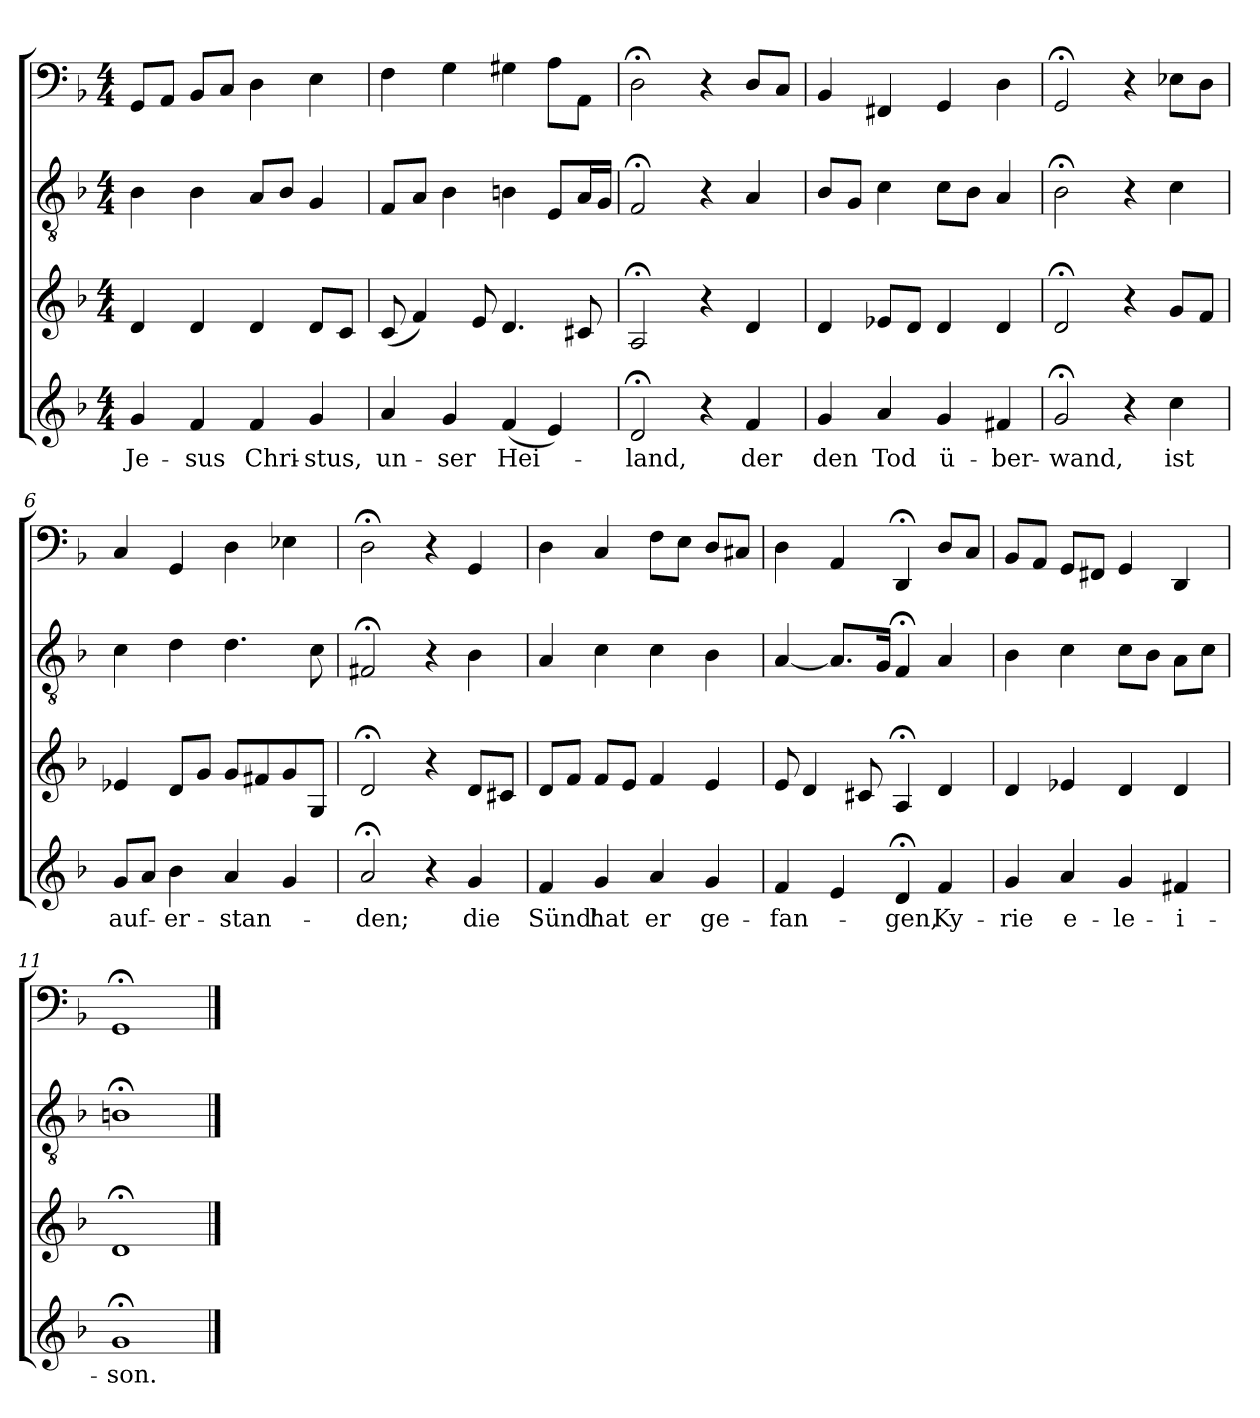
**kern	**text	**kern	**kern	**kern
*part4	*part4	*part3	*part2	*part1
*staff4	*staff4	*staff3	*staff2	*staff1
*clefG2	*	*clefG2	*clefGv2	*clefF4
*k[b-]	*	*k[b-]	*k[b-]	*k[b-]
*d:	*	*d:	*d:	*d:
*M4/4	*	*M4/4	*M4/4	*M4/4
=1	=1	=1	=1	=1
4g/	Je-	4d/	4B-\	8GG/L
.	.	.	.	8AA/J
4f/	-sus	4d/	4B-\	8BB-/L
.	.	.	.	8C/J
4f/	Chri-	4d/	8A/L	4D\
.	.	.	8B-/J	.
4g/	-stus,	8d/L	4G/	4E\
.	.	8c/J	.	.
=2	=2	=2	=2	=2
4a/	un-	(8c/	8F/L	4F\
.	.	4f/)	8A/J	.
4g/	-ser	.	4B-\	4G\
.	.	8e/	.	.
(4f/	Hei-	4.d/	4Bn\	4G#X\
4e/)	.	.	8E/L	8A\L
.	.	8c#X/	16A/L	8AA\J
.	.	.	16G/JJ	.
=3	=3	=3	=3	=3
2d;</	-land,	2A;</	2F;</	2D;<\
4r	.	4r	4r	4r
4f/	der	4d/	4A/	8D/L
.	.	.	.	8C/J
=4	=4	=4	=4	=4
4g/	den	4d/	8B-/L	4BB-/
.	.	.	8G/J	.
4a/	Tod	8e-X/L	4c\	4FF#X/
.	.	8d/J	.	.
4g/	ü-	4d/	8c\L	4GG/
.	.	.	8B-\J	.
4f#X/	-ber-	4d/	4A/	4D\
=5	=5	=5	=5	=5
2g;</	-wand,	2d;</	2B-;<\	2GG;</
4r	.	4r	4r	4r
4cc\	ist	8g/L	4c\	8E-X\L
.	.	8f/J	.	8D\J
=6	=6	=6	=6	=6
8g/L	auf-	4e-X/	4c\	4C/
8a/J	.	.	.	.
4b-\	-er-	8d/L	4d\	4GG/
.	.	8g/J	.	.
4a/	-stan-	8g/L	4.d\	4D\
.	.	8f#X/	.	.
4g/	.	8g/	.	4E-X\
.	.	8G/J	8c\	.
=7	=7	=7	=7	=7
2a;</	-den;	2d;</	2F#X;</	2D;<\
4r	.	4r	4r	4r
4g/	die	8d/L	4B-\	4GG/
.	.	8c#X/J	.	.
=8	=8	=8	=8	=8
4f/	Sünd'	8d/L	4A/	4D\
.	.	8f/J	.	.
4g/	hat	8f/L	4c\	4C/
.	.	8e/J	.	.
4a/	er	4f/	4c\	8F\L
.	.	.	.	8E\J
4g/	ge-	4e/	4B-\	8D/L
.	.	.	.	8C#X/J
=9	=9	=9	=9	=9
4f/	-fan-	8e/	[4A/	4D\
.	.	4d/	.	.
4e/	.	.	8.A/L]	4AA/
.	.	8c#X/	.	.
.	.	.	16G/Jk	.
4d;</	-gen,	4A;</	4F;</	4DD;</
4f/	Ky-	4d/	4A/	8D/L
.	.	.	.	8C/J
=10	=10	=10	=10	=10
4g/	-rie	4d/	4B-\	8BB-/L
.	.	.	.	8AA/J
4a/	e-	4e-X/	4c\	8GG/L
.	.	.	.	8FF#X/J
4g/	-le-	4d/	8c\L	4GG/
.	.	.	8B-\J	.
4f#X/	-i-	4d/	8A\L	4DD/
.	.	.	8c\J	.
=11	=11	=11	=11	=11
1g;</	-son.	1d;</	1Bn;<\	1GG;</
==	==	==	==	==
*-	*-	*-	*-	*-
